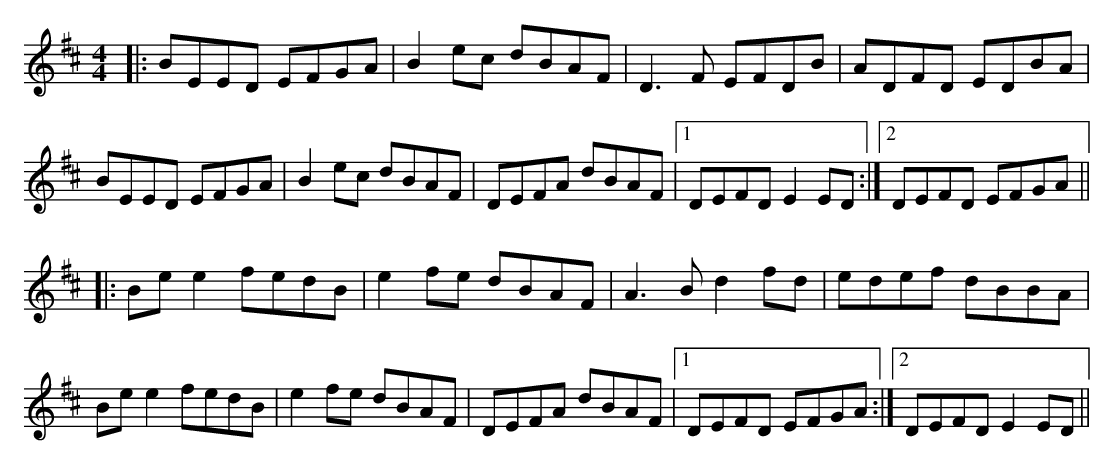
X:1
M:4/4
K:Edor
|:b,EED EFGA|B2 ec dBAF|D3 F EFDb,|a,DFD EDb,a,|
b,EED EFGA|B2 ec dBAF|DEFA dBAF|1 DEFD E2 ED:|2 DEFD EFGA||
|:Be e2 fedB|e2 fe dBAF|A3 B d2 fd|edef dBBA|
Be e2 fedB|e2 fe dBAF|DEFA dBAF|1 DEFD EFGA:|2 DEFD E2 ED||
